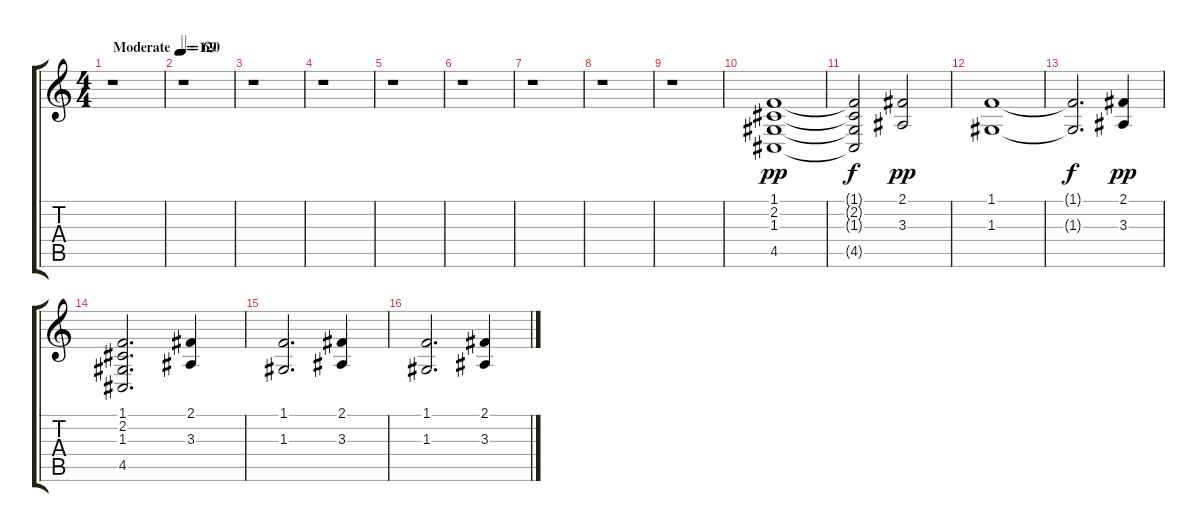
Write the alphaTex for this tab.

\track "" {instrument stringensemble1}
\staff {score tabs}
\tuning (E4 B3 G3 D3 A2 E2) {hide}
\ts (4 4)
\tempo (120 "Moderate")
\clef g2
\ks c
r.1{dy pp instrument stringensemble1} |
\tempo 69
r.1 |
r.1 |
r.1 |
r.1 |
r.1 |
r.1 |
r.1 |
r.1 |
(1.1 2.2 1.3 4.5).1 |
(1.1{t} 2.2{t} 1.3{t} 4.5{t}).2{dy f} (2.1 3.3).2{dy pp} |
(1.1 1.3).1 |
(1.1{t} 1.3{t}).2{d dy f} (2.1 3.3).4{dy pp} |
(1.1 2.2 1.3 4.5).2{d} (2.1 3.3).4 |
(1.1 1.3).2{d} (2.1 3.3).4 |
(1.1 1.3).2{d} (2.1 3.3).4
